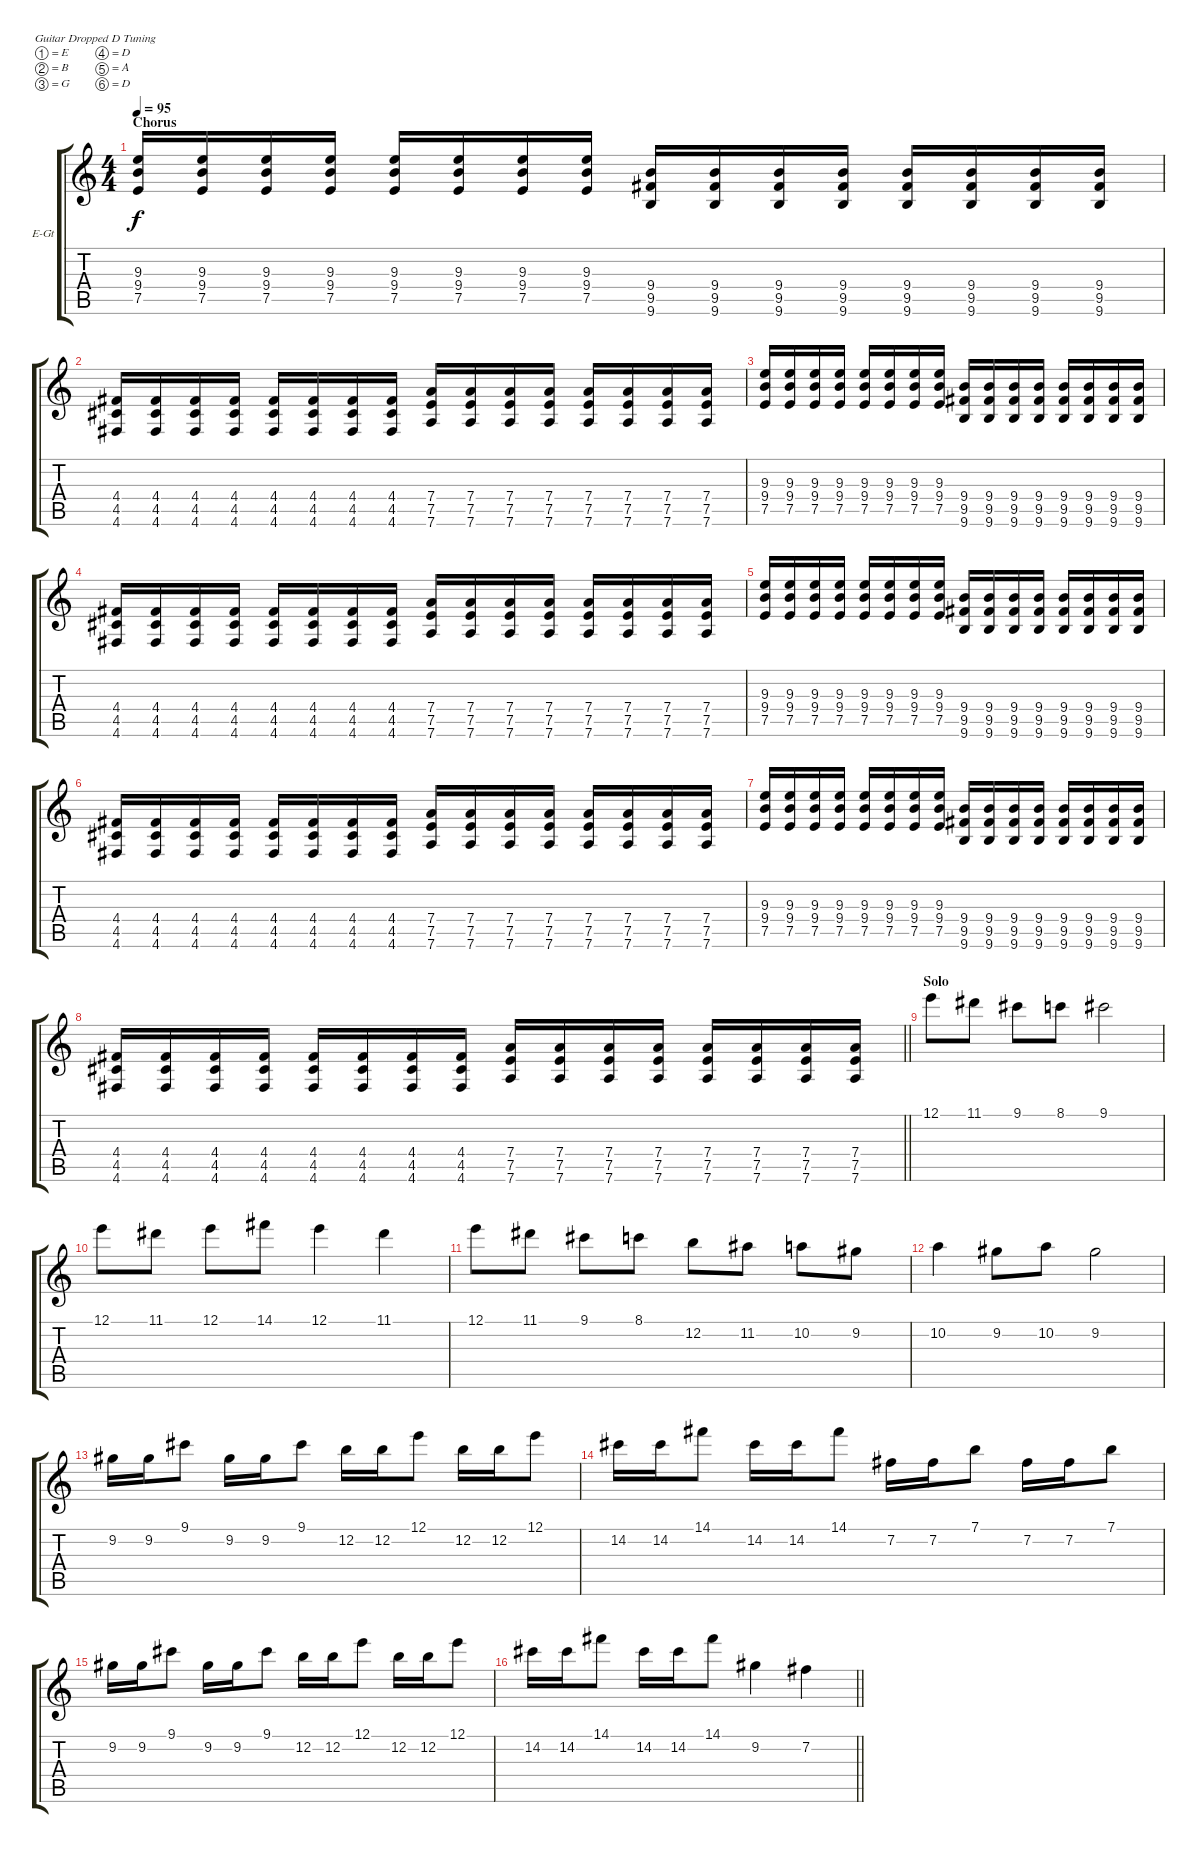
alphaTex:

\bracketExtendMode groupsimilarinstruments
\firstSystemTrackNameOrientation horizontal
\otherSystemsTrackNameOrientation horizontal
\track ("Guitar 2" "E-Gt") {instrument distortionguitar}
\staff {score tabs}
\tuning (E4 B3 G3 D3 A2 D2)
\ts (4 4)
\section ("" "Chorus")
\tempo 95
\clef g2
\ks c
(9.3 9.4 7.5).16{dy f} (9.3 9.4 7.5).16 (9.3 9.4 7.5).16 (9.3 9.4 7.5).16 (9.3 9.4 7.5).16 (9.3 9.4 7.5).16 (9.3 9.4 7.5).16 (9.3 9.4 7.5).16 (9.4 9.5 9.6).16 (9.4 9.5 9.6).16 (9.4 9.5 9.6).16 (9.4 9.5 9.6).16 (9.4 9.5 9.6).16 (9.4 9.5 9.6).16 (9.4 9.5 9.6).16 (9.4 9.5 9.6).16 |
(4.4 4.5 4.6).16 (4.4 4.5 4.6).16 (4.4 4.5 4.6).16 (4.4 4.5 4.6).16 (4.4 4.5 4.6).16 (4.4 4.5 4.6).16 (4.4 4.5 4.6).16 (4.4 4.5 4.6).16 (7.4 7.5 7.6).16 (7.4 7.5 7.6).16 (7.4 7.5 7.6).16 (7.4 7.5 7.6).16 (7.4 7.5 7.6).16 (7.4 7.5 7.6).16 (7.4 7.5 7.6).16 (7.4 7.5 7.6).16 |
(9.3 9.4 7.5).16 (9.3 9.4 7.5).16 (9.3 9.4 7.5).16 (9.3 9.4 7.5).16 (9.3 9.4 7.5).16 (9.3 9.4 7.5).16 (9.3 9.4 7.5).16 (9.3 9.4 7.5).16 (9.4 9.5 9.6).16 (9.4 9.5 9.6).16 (9.4 9.5 9.6).16 (9.4 9.5 9.6).16 (9.4 9.5 9.6).16 (9.4 9.5 9.6).16 (9.4 9.5 9.6).16 (9.4 9.5 9.6).16 |
(4.4 4.5 4.6).16 (4.4 4.5 4.6).16 (4.4 4.5 4.6).16 (4.4 4.5 4.6).16 (4.4 4.5 4.6).16 (4.4 4.5 4.6).16 (4.4 4.5 4.6).16 (4.4 4.5 4.6).16 (7.4 7.5 7.6).16 (7.4 7.5 7.6).16 (7.4 7.5 7.6).16 (7.4 7.5 7.6).16 (7.4 7.5 7.6).16 (7.4 7.5 7.6).16 (7.4 7.5 7.6).16 (7.4 7.5 7.6).16 |
(9.3 9.4 7.5).16 (9.3 9.4 7.5).16 (9.3 9.4 7.5).16 (9.3 9.4 7.5).16 (9.3 9.4 7.5).16 (9.3 9.4 7.5).16 (9.3 9.4 7.5).16 (9.3 9.4 7.5).16 (9.4 9.5 9.6).16 (9.4 9.5 9.6).16 (9.4 9.5 9.6).16 (9.4 9.5 9.6).16 (9.4 9.5 9.6).16 (9.4 9.5 9.6).16 (9.4 9.5 9.6).16 (9.4 9.5 9.6).16 |
(4.4 4.5 4.6).16 (4.4 4.5 4.6).16 (4.4 4.5 4.6).16 (4.4 4.5 4.6).16 (4.4 4.5 4.6).16 (4.4 4.5 4.6).16 (4.4 4.5 4.6).16 (4.4 4.5 4.6).16 (7.4 7.5 7.6).16 (7.4 7.5 7.6).16 (7.4 7.5 7.6).16 (7.4 7.5 7.6).16 (7.4 7.5 7.6).16 (7.4 7.5 7.6).16 (7.4 7.5 7.6).16 (7.4 7.5 7.6).16 |
(9.3 9.4 7.5).16 (9.3 9.4 7.5).16 (9.3 9.4 7.5).16 (9.3 9.4 7.5).16 (9.3 9.4 7.5).16 (9.3 9.4 7.5).16 (9.3 9.4 7.5).16 (9.3 9.4 7.5).16 (9.4 9.5 9.6).16 (9.4 9.5 9.6).16 (9.4 9.5 9.6).16 (9.4 9.5 9.6).16 (9.4 9.5 9.6).16 (9.4 9.5 9.6).16 (9.4 9.5 9.6).16 (9.4 9.5 9.6).16 |
\barLineRight lightlight
(4.4 4.5 4.6).16 (4.4 4.5 4.6).16 (4.4 4.5 4.6).16 (4.4 4.5 4.6).16 (4.4 4.5 4.6).16 (4.4 4.5 4.6).16 (4.4 4.5 4.6).16 (4.4 4.5 4.6).16 (7.4 7.5 7.6).16 (7.4 7.5 7.6).16 (7.4 7.5 7.6).16 (7.4 7.5 7.6).16 (7.4 7.5 7.6).16 (7.4 7.5 7.6).16 (7.4 7.5 7.6).16 (7.4 7.5 7.6).16 |
\section ("" "Solo")
12.1.8 11.1.8 9.1.8 8.1.8 9.1.2 |
12.1.8 11.1.8 12.1.8 14.1.8 12.1.4 11.1.4 |
12.1.8 11.1.8 9.1.8 8.1.8 12.2.8 11.2.8 10.2.8 9.2.8 |
10.2.4 9.2.8 10.2.8 9.2.2 |
9.2.16 9.2.16 9.1.8 9.2.16 9.2.16 9.1.8 12.2.16 12.2.16 12.1.8 12.2.16 12.2.16 12.1.8 |
14.2.16 14.2.16 14.1.8 14.2.16 14.2.16 14.1.8 7.2.16 7.2.16 7.1.8 7.2.16 7.2.16 7.1.8 |
9.2.16 9.2.16 9.1.8 9.2.16 9.2.16 9.1.8 12.2.16 12.2.16 12.1.8 12.2.16 12.2.16 12.1.8 |
\barLineRight lightlight
14.2.16 14.2.16 14.1.8 14.2.16 14.2.16 14.1.8 9.2.4 7.2.4
